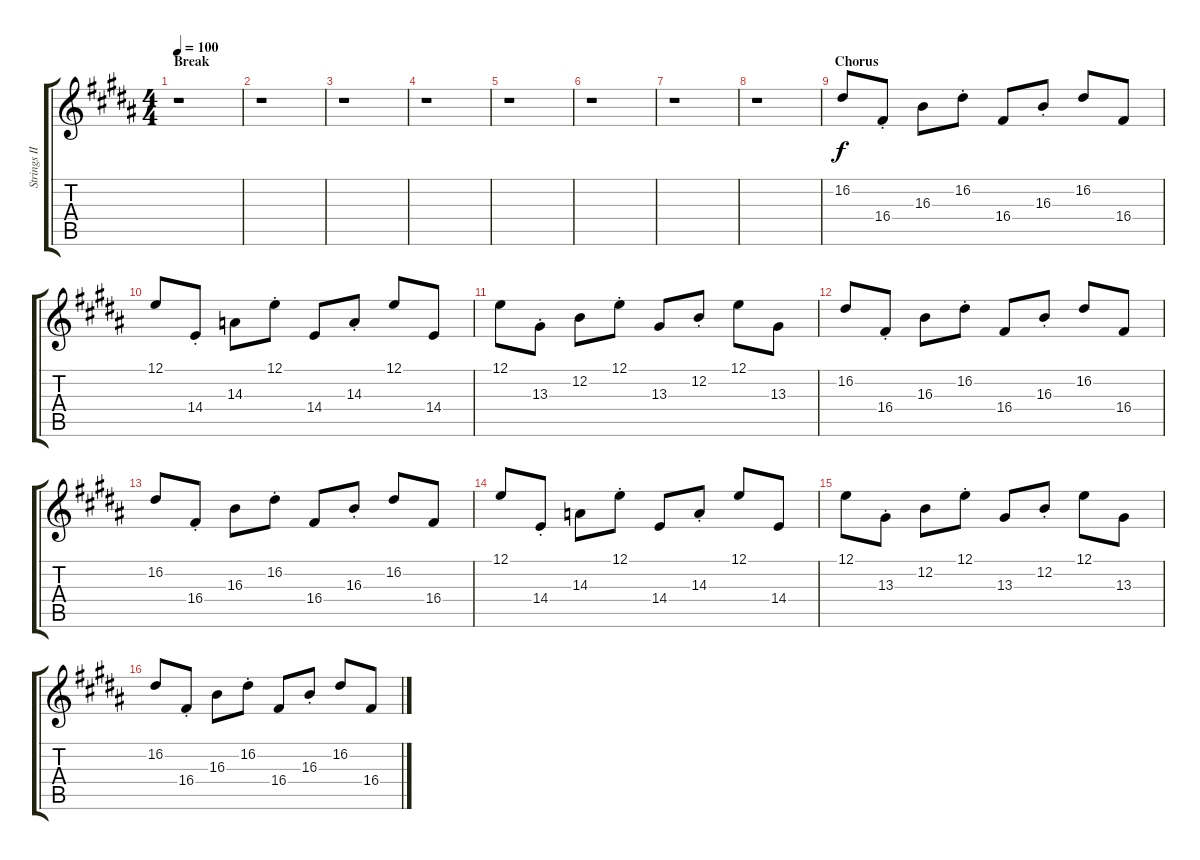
\track ("Strings II" "Strings II") {instrument stringensemble1}
\staff {score tabs}
\tuning (E4 B3 G3 D3 A2 E2) {hide}
\ts (4 4)
\section ("" "Break")
\tempo 100
\clef g2
\ks b
r.1{dy f} |
r.1 |
r.1 |
r.1 |
r.1 |
r.1 |
r.1 |
r.1{volume 10} |
\section ("" "Chorus")
16.2.8{volume 12} 16.4{st}.8 16.3.8 16.2{st}.8 16.4.8 16.3{st}.8 16.2.8 16.4.8 |
12.1.8 14.4{st}.8 14.3.8 12.1{st}.8 14.4.8 14.3{st}.8 12.1.8 14.4.8 |
12.1.8 13.3{st}.8 12.2.8 12.1{st}.8 13.3.8 12.2{st}.8 12.1.8 13.3.8 |
16.2.8 16.4{st}.8 16.3.8 16.2{st}.8 16.4.8 16.3{st}.8 16.2.8 16.4.8 |
16.2.8{volume 15} 16.4{st}.8 16.3.8 16.2{st}.8 16.4.8 16.3{st}.8 16.2.8 16.4.8 |
12.1.8 14.4{st}.8 14.3.8 12.1{st}.8 14.4.8 14.3{st}.8 12.1.8 14.4.8 |
12.1.8 13.3{st}.8 12.2.8 12.1{st}.8 13.3.8 12.2{st}.8 12.1.8 13.3.8 |
16.2.8 16.4{st}.8 16.3.8 16.2{st}.8 16.4.8 16.3{st}.8 16.2.8 16.4.8
